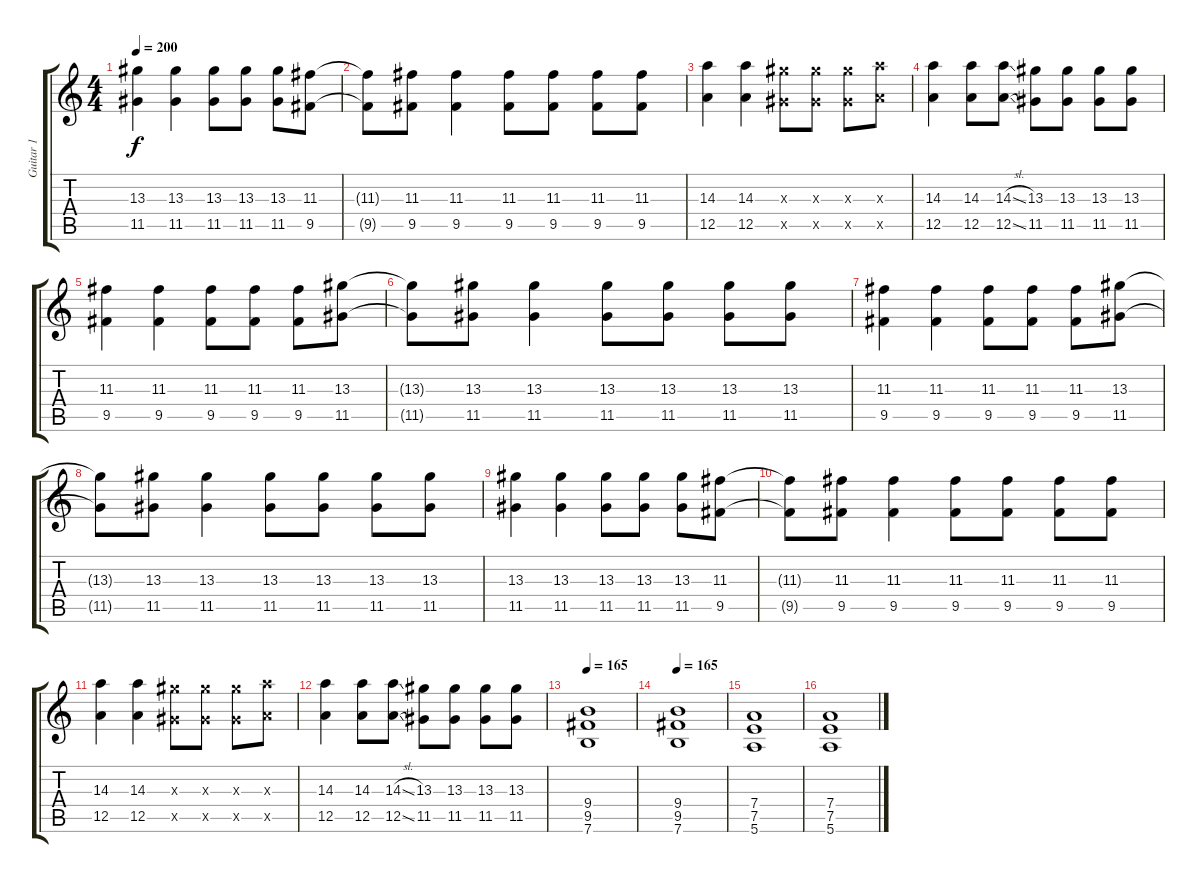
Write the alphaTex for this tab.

\track ("Guitar 1" "Guitar 1") {instrument electricguitarclean}
\staff {score tabs}
\tuning (E4 B3 G3 D3 A2 E2) {hide}
\ts (4 4)
\tempo 200
\clef g2
\ks c
(13.3 11.5).4{dy f volume 14 instrument overdrivenguitar} (13.3 11.5).4 (13.3 11.5).8 (13.3 11.5).8 (13.3 11.5).8 (11.3 9.5).8 |
(11.3{t} 9.5{t}).8 (11.3 9.5).8 (11.3 9.5).4 (11.3 9.5).8 (11.3 9.5).8 (11.3 9.5).8 (11.3 9.5).8 |
(14.3 12.5).4{volume 14 instrument overdrivenguitar} (14.3 12.5).4 (13.3{x} 11.5{x}).8 (13.3{x} 11.5{x}).8 (13.3{x} 11.5{x}).8 (14.3{x} 12.5{x}).8 |
(14.3 12.5).4 (14.3 12.5).8 (14.3{sl} 12.5{sl}).8 (13.3 11.5).8 (13.3 11.5).8 (13.3 11.5).8 (13.3 11.5).8 |
(11.3 9.5).4{volume 14 instrument overdrivenguitar} (11.3 9.5).4 (11.3 9.5).8 (11.3 9.5).8 (11.3 9.5).8 (13.3 11.5).8 |
(13.3{t} 11.5{t}).8 (13.3 11.5).8 (13.3 11.5).4 (13.3 11.5).8 (13.3 11.5).8 (13.3 11.5).8 (13.3 11.5).8 |
(11.3 9.5).4{volume 14 instrument overdrivenguitar} (11.3 9.5).4 (11.3 9.5).8 (11.3 9.5).8 (11.3 9.5).8 (13.3 11.5).8 |
(13.3{t} 11.5{t}).8 (13.3 11.5).8 (13.3 11.5).4 (13.3 11.5).8 (13.3 11.5).8 (13.3 11.5).8 (13.3 11.5).8 |
(13.3 11.5).4{volume 14 instrument overdrivenguitar} (13.3 11.5).4 (13.3 11.5).8 (13.3 11.5).8 (13.3 11.5).8 (11.3 9.5).8 |
(11.3{t} 9.5{t}).8 (11.3 9.5).8 (11.3 9.5).4 (11.3 9.5).8 (11.3 9.5).8 (11.3 9.5).8 (11.3 9.5).8 |
(14.3 12.5).4{volume 14 instrument overdrivenguitar} (14.3 12.5).4 (13.3{x} 11.5{x}).8 (13.3{x} 11.5{x}).8 (13.3{x} 11.5{x}).8 (14.3{x} 12.5{x}).8 |
(14.3 12.5).4 (14.3 12.5).8 (14.3{sl} 12.5{sl}).8 (13.3 11.5).8 (13.3 11.5).8 (13.3 11.5).8 (13.3 11.5).8 |
\tempo 170
\tempo 165
(9.4 9.5 7.6).1 |
\tempo 165
(9.4 9.5 7.6).1 |
(7.4 7.5 5.6).1 |
(7.4 7.5 5.6).1
